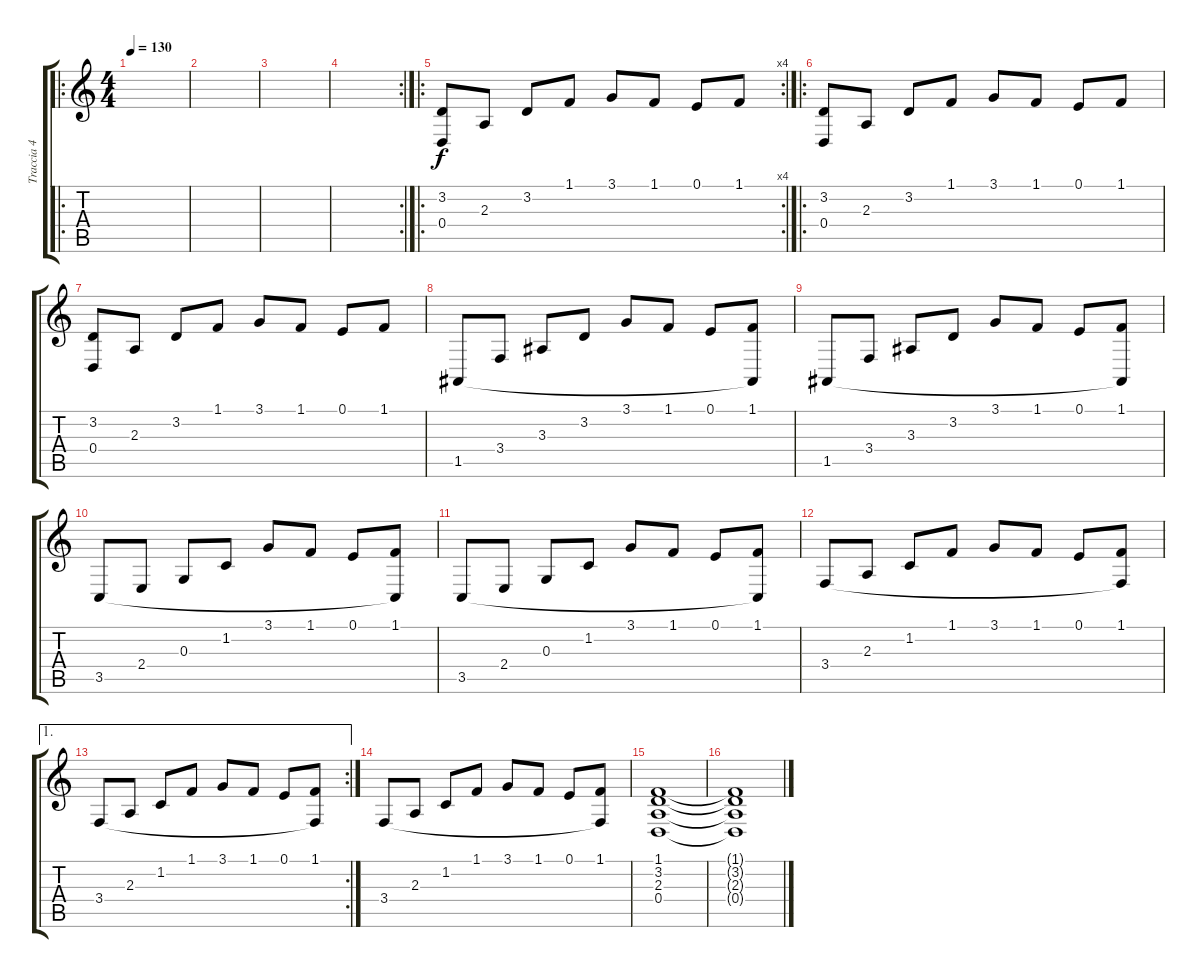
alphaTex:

\track ("Traccia 4" "Traccia 4") {instrument churchorgan}
\staff {score tabs}
\tuning (E4 B3 G3 D3 A2 E2) {hide}
\ro
\ts (4 4)
\tempo 130
\clef g2
\ks c
|
|
|
\rc 2
|
\ro
\rc 4
(3.2 0.4).8 2.3.8 3.2.8 1.1.8 3.1.8 1.1.8 0.1.8 1.1.8 |
\ro
(3.2 0.4).8 2.3.8 3.2.8 1.1.8 3.1.8 1.1.8 0.1.8 1.1.8 |
(3.2 0.4).8 2.3.8 3.2.8 1.1.8 3.1.8 1.1.8 0.1.8 1.1.8 |
1.5.8 3.4.8 3.3.8 3.2.8 3.1.8 1.1.8 0.1.8 (1.1 1.5{t}).8 |
1.5.8 3.4.8 3.3.8 3.2.8 3.1.8 1.1.8 0.1.8 (1.1 1.5{t}).8 |
3.5.8 2.4.8 0.3.8 1.2.8 3.1.8 1.1.8 0.1.8 (1.1 3.5{t}).8 |
3.5.8 2.4.8 0.3.8 1.2.8 3.1.8 1.1.8 0.1.8 (1.1 3.5{t}).8 |
3.4.8 2.3.8 1.2.8 1.1.8 3.1.8 1.1.8 0.1.8 (1.1 3.4{t}).8 |
\ae 1
\rc 2
3.4.8 2.3.8 1.2.8 1.1.8 3.1.8 1.1.8 0.1.8 (1.1 3.4{t}).8 |
3.4.8 2.3.8 1.2.8 1.1.8 3.1.8 1.1.8 0.1.8 (1.1 3.4{t}).8 |
(1.1 3.2 2.3 0.4).1{volume 7} |
(1.1{t} 3.2{t} 2.3{t} 0.4{t}).1
